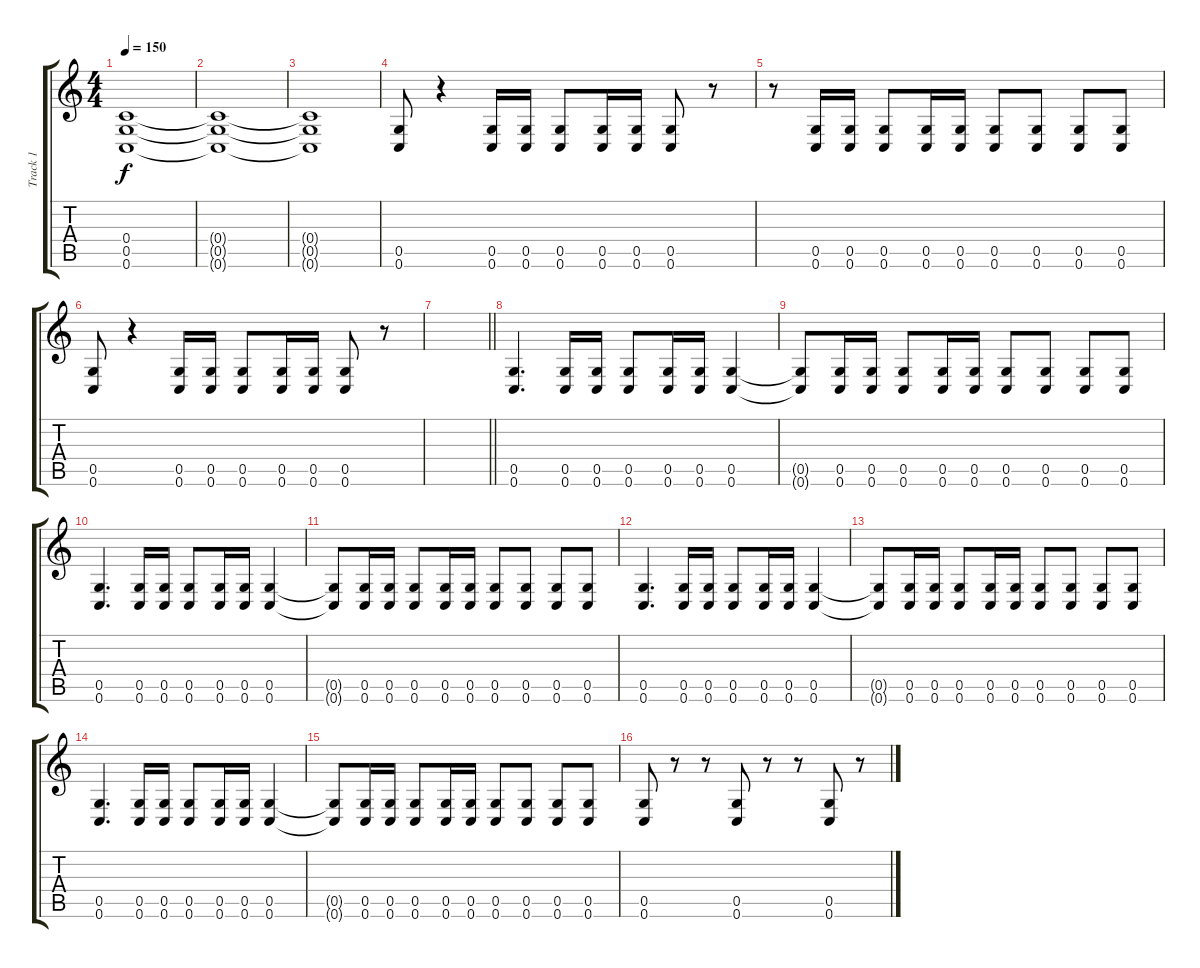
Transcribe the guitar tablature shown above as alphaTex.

\track ("Track 1" "Track 1") {instrument distortionguitar}
\staff {score tabs}
\tuning (D4 A3 F3 C3 G2 C2) {hide}
\ts (4 4)
\tempo 150
\clef g2
\ks c
(0.4{t} 0.5{t} 0.6{t}).1{dy f} |
(0.4{t} 0.5{t} 0.6{t}).1 |
(0.4{t} 0.5{t} 0.6{t}).1 |
(0.5 0.6).8 r.4 (0.5 0.6).16 (0.5 0.6).16 (0.5 0.6).8 (0.5 0.6).16 (0.5 0.6).16 (0.5 0.6).8 r.8 |
r.8 (0.5 0.6).16 (0.5 0.6).16 (0.5 0.6).8 (0.5 0.6).16 (0.5 0.6).16 (0.5 0.6).8 (0.5 0.6).8 (0.5 0.6).8 (0.5 0.6).8 |
(0.5 0.6).8 r.4 (0.5 0.6).16 (0.5 0.6).16 (0.5 0.6).8 (0.5 0.6).16 (0.5 0.6).16 (0.5 0.6).8 r.8 |
\barLineRight lightlight
|
\section ("" "")
(0.5 0.6).4{d} (0.5 0.6).16 (0.5 0.6).16 (0.5 0.6).8 (0.5 0.6).16 (0.5 0.6).16 (0.5 0.6).4 |
(0.5{t} 0.6{t}).8 (0.5 0.6).16 (0.5 0.6).16 (0.5 0.6).8 (0.5 0.6).16 (0.5 0.6).16 (0.5 0.6).8 (0.5 0.6).8 (0.5 0.6).8 (0.5 0.6).8 |
(0.5 0.6).4{d} (0.5 0.6).16 (0.5 0.6).16 (0.5 0.6).8 (0.5 0.6).16 (0.5 0.6).16 (0.5 0.6).4 |
(0.5{t} 0.6{t}).8 (0.5 0.6).16 (0.5 0.6).16 (0.5 0.6).8 (0.5 0.6).16 (0.5 0.6).16 (0.5 0.6).8 (0.5 0.6).8 (0.5 0.6).8 (0.5 0.6).8 |
(0.5 0.6).4{d} (0.5 0.6).16 (0.5 0.6).16 (0.5 0.6).8 (0.5 0.6).16 (0.5 0.6).16 (0.5 0.6).4 |
(0.5{t} 0.6{t}).8 (0.5 0.6).16 (0.5 0.6).16 (0.5 0.6).8 (0.5 0.6).16 (0.5 0.6).16 (0.5 0.6).8 (0.5 0.6).8 (0.5 0.6).8 (0.5 0.6).8 |
(0.5 0.6).4{d} (0.5 0.6).16 (0.5 0.6).16 (0.5 0.6).8 (0.5 0.6).16 (0.5 0.6).16 (0.5 0.6).4 |
(0.5{t} 0.6{t}).8 (0.5 0.6).16 (0.5 0.6).16 (0.5 0.6).8 (0.5 0.6).16 (0.5 0.6).16 (0.5 0.6).8 (0.5 0.6).8 (0.5 0.6).8 (0.5 0.6).8 |
(0.5 0.6).8 r.8 r.8 (0.5 0.6).8 r.8 r.8 (0.5 0.6).8 r.8
